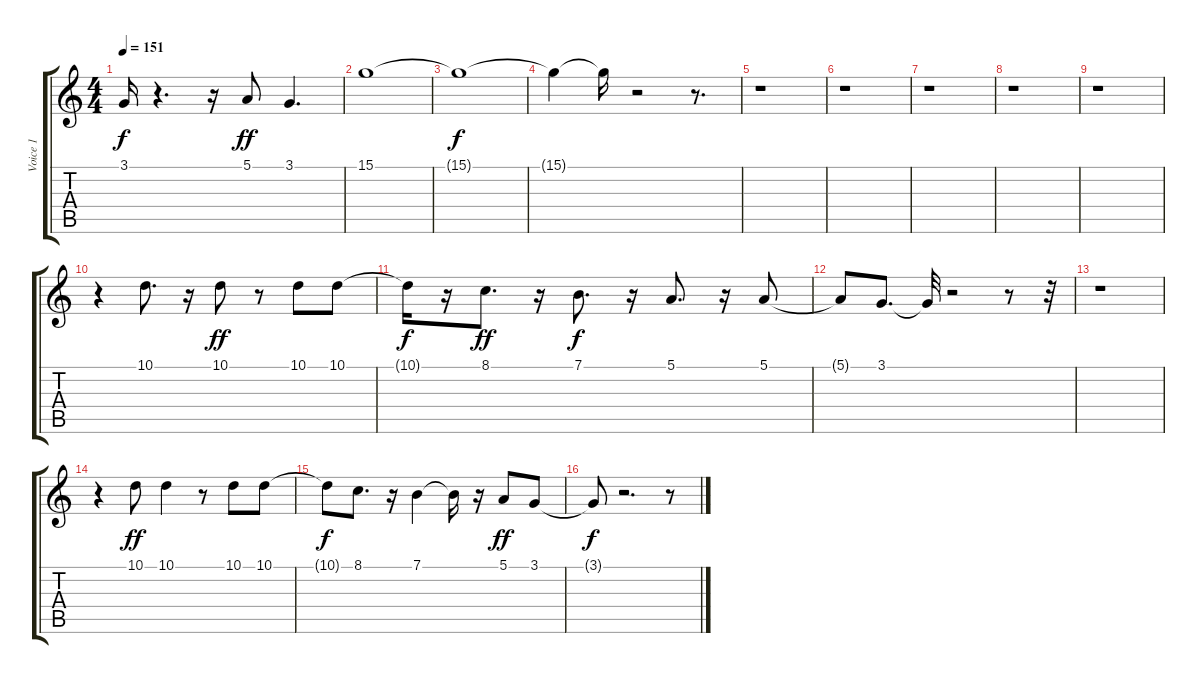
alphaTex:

\track ("Voice 1" "Voice 1") {instrument stringensemble2}
\staff {score tabs}
\tuning (E4 B3 G3 D3 A2 E2) {hide}
\ts (4 4)
\tempo 151
\clef g2
\ks c
3.1{t}.16{dy f} r.4{d} r.16 5.1.8{dy ff} 3.1.4{d} |
15.1.1 |
15.1{t}.1{dy f} |
15.1{t}.4 15.1{t}.16 r.2 r.8{d} |
r.1 |
r.1 |
r.1 |
r.1 |
r.1 |
r.4 10.1.8{d} r.16 10.1.8{dy ff} r.8 10.1.8 10.1.8 |
10.1{t}.16{dy f} r.16 8.1.8{d dy ff} r.16 7.1.8{d dy f} r.16 5.1.8{d} r.16 5.1.8 |
5.1{t}.8 3.1.8{d} 3.1{t}.32 r.2 r.8 r.32 |
r.1 |
r.4 10.1.8{dy ff} 10.1.4 r.8 10.1.8 10.1.8 |
10.1{t}.8{dy f} 8.1.8{d} r.16 7.1.4 7.1{t}.16 r.16 5.1.8{dy ff} 3.1.8 |
3.1{t}.8{dy f} r.2{d} r.8
